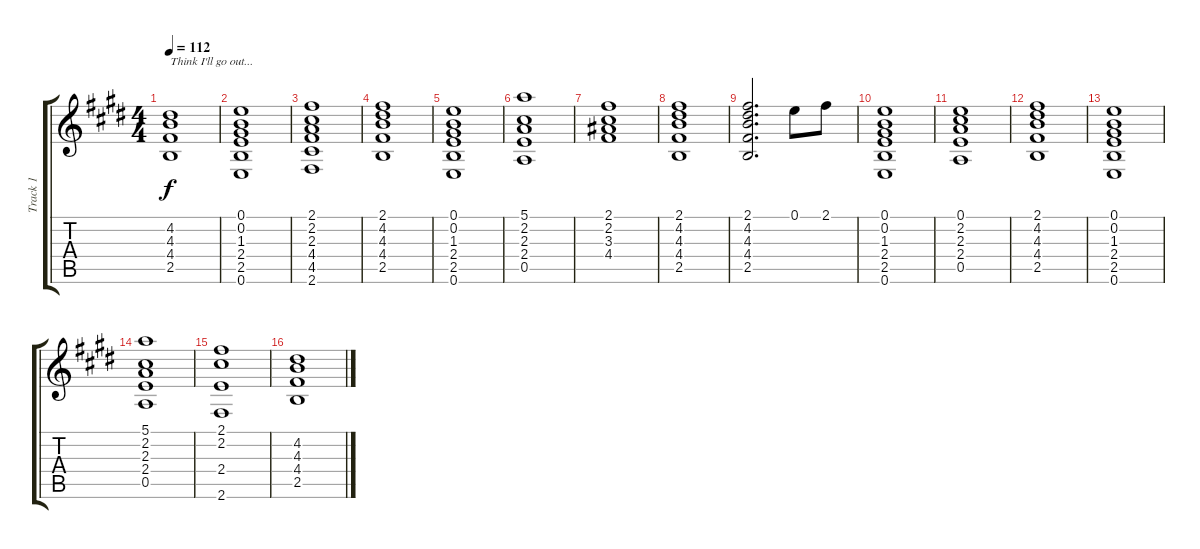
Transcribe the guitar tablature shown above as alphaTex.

\track ("Track 1" "Track 1") {instrument acousticguitarsteel}
\staff {score tabs}
\tuning (E4 B3 G3 D3 A2 E2) {hide}
\ts (4 4)
\tempo 112
\clef g2
\ks e
(4.2 4.3 4.4 2.5).1{txt "Think I'll go out..." dy f} |
(0.1 0.2 1.3 2.4 2.5 0.6).1{volume 10} |
(2.1 2.2 2.3 4.4 4.5 2.6).1 |
(2.1 4.2 4.3 4.4 2.5).1 |
(0.1 0.2 1.3 2.4 2.5 0.6).1 |
(5.1 2.2 2.3 2.4 0.5).1 |
(2.1 2.2 3.3 4.4).1 |
(2.1 4.2 4.3 4.4 2.5).1 |
(2.1 4.2 4.3 4.4 2.5).2{d} 0.1.8 2.1.8 |
(0.1 0.2 1.3 2.4 2.5 0.6).1 |
(0.1 2.2 2.3 2.4 0.5).1 |
(2.1 4.2 4.3 4.4 2.5).1 |
(0.1 0.2 1.3 2.4 2.5 0.6).1 |
(5.1 2.2 2.3 2.4 0.5).1 |
(2.1 2.2 2.4 2.6).1 |
(4.2 4.3 4.4 2.5).1
